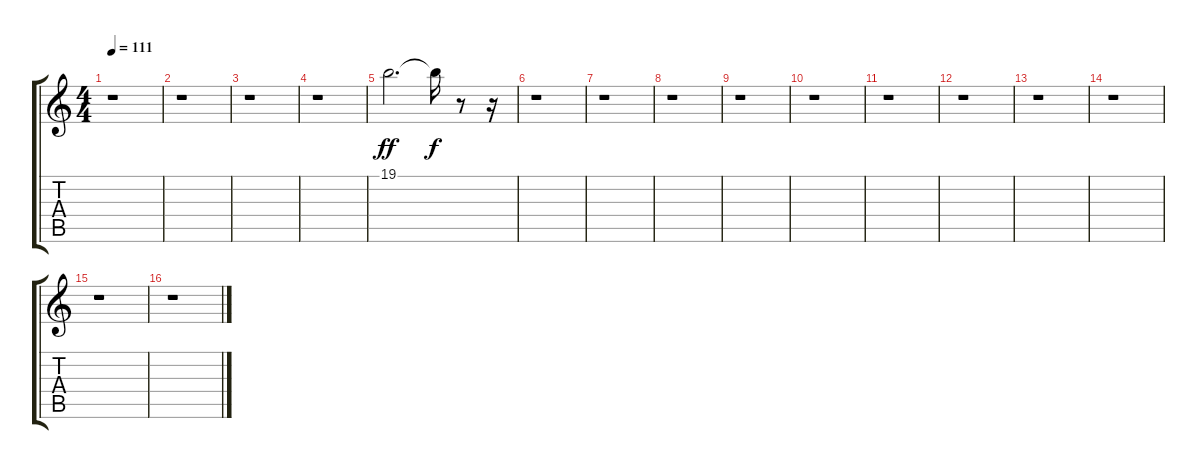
\track "" {instrument synthstrings1}
\staff {score tabs}
\tuning (E4 B3 G3 D3 A2 E2) {hide}
\ts (4 4)
\tempo 111
\clef g2
\ks c
r.1{dy f} |
r.1 |
r.1 |
r.1 |
19.1.2{d dy ff} 19.1{t}.16{dy f} r.8 r.16 |
r.1 |
r.1 |
r.1 |
r.1 |
r.1 |
r.1 |
r.1 |
r.1 |
r.1 |
r.1 |
r.1
